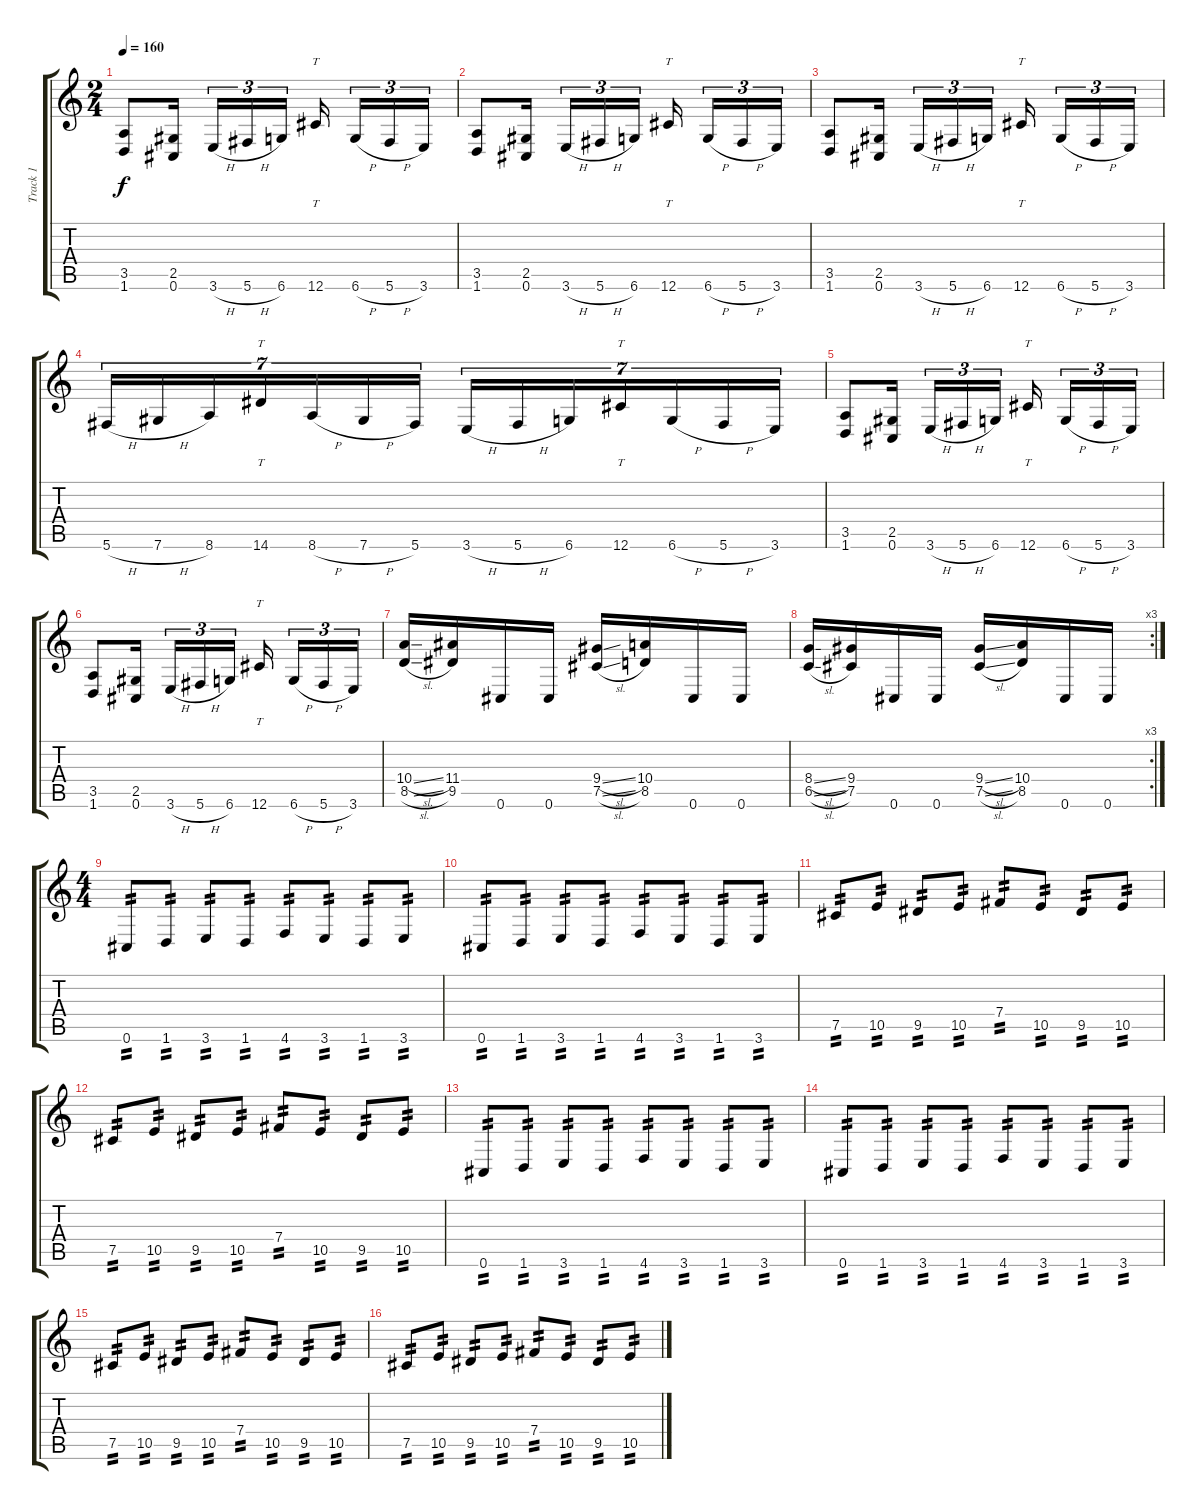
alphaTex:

\track ("Track 1" "Track 1") {instrument acousticguitarsteel}
\staff {score tabs}
\tuning (Db4 Ab3 E3 B2 Gb2 Db2) {hide}
\ts (2 4)
\tempo 160
\clef g2
\ks c
(3.5 1.6).8{dy f} (2.5 0.6).16{beam splitsecondary} 3.6{h}.16{tu (3 2)} 5.6{h}.16{tu (3 2)} 6.6.16{tu (3 2) beam splitsecondary} 12.6.16{tt beam splitsecondary} 6.6{h}.16{tu (3 2)} 5.6{h}.16{tu (3 2)} 3.6.16{tu (3 2)} |
(3.5 1.6).8 (2.5 0.6).16{beam splitsecondary} 3.6{h}.16{tu (3 2)} 5.6{h}.16{tu (3 2)} 6.6.16{tu (3 2) beam splitsecondary} 12.6.16{tt beam splitsecondary} 6.6{h}.16{tu (3 2)} 5.6{h}.16{tu (3 2)} 3.6.16{tu (3 2)} |
(3.5 1.6).8 (2.5 0.6).16{beam splitsecondary} 3.6{h}.16{tu (3 2)} 5.6{h}.16{tu (3 2)} 6.6.16{tu (3 2) beam splitsecondary} 12.6.16{tt beam splitsecondary} 6.6{h}.16{tu (3 2)} 5.6{h}.16{tu (3 2)} 3.6.16{tu (3 2)} |
5.6{h}.16{tu (7 4)} 7.6{h}.16{tu (7 4)} 8.6.16{tu (7 4)} 14.6.16{tt tu (7 4)} 8.6{h}.16{tu (7 4)} 7.6{h}.16{tu (7 4)} 5.6.16{tu (7 4)} 3.6{h}.16{tu (7 4)} 5.6{h}.16{tu (7 4)} 6.6.16{tu (7 4)} 12.6.16{tt tu (7 4)} 6.6{h}.16{tu (7 4)} 5.6{h}.16{tu (7 4)} 3.6.16{tu (7 4)} |
(3.5 1.6).8 (2.5 0.6).16{beam splitsecondary} 3.6{h}.16{tu (3 2)} 5.6{h}.16{tu (3 2)} 6.6.16{tu (3 2) beam splitsecondary} 12.6.16{tt beam splitsecondary} 6.6{h}.16{tu (3 2)} 5.6{h}.16{tu (3 2)} 3.6.16{tu (3 2)} |
(3.5 1.6).8 (2.5 0.6).16{beam splitsecondary} 3.6{h}.16{tu (3 2)} 5.6{h}.16{tu (3 2)} 6.6.16{tu (3 2) beam splitsecondary} 12.6.16{tt beam splitsecondary} 6.6{h}.16{tu (3 2)} 5.6{h}.16{tu (3 2)} 3.6.16{tu (3 2)} |
(10.4{sl} 8.5{sl}).16 (11.4 9.5).16 0.6.16 0.6.16 (9.4{sl} 7.5{sl}).16 (10.4 8.5).16 0.6.16 0.6.16 |
\rc 3
(8.4{sl} 6.5{sl}).16 (9.4 7.5).16 0.6.16 0.6.16 (9.4{sl} 7.5{sl}).16 (10.4 8.5).16 0.6.16 0.6.16 |
\ts (4 4)
0.6.8{tp 2} 1.6.8{tp 2} 3.6.8{tp 2} 1.6.8{tp 2} 4.6.8{tp 2} 3.6.8{tp 2} 1.6.8{tp 2} 3.6.8{tp 2} |
0.6.8{tp 2} 1.6.8{tp 2} 3.6.8{tp 2} 1.6.8{tp 2} 4.6.8{tp 2} 3.6.8{tp 2} 1.6.8{tp 2} 3.6.8{tp 2} |
7.5.8{tp 2} 10.5.8{tp 2} 9.5.8{tp 2} 10.5.8{tp 2} 7.4.8{tp 2} 10.5.8{tp 2} 9.5.8{tp 2} 10.5.8{tp 2} |
7.5.8{tp 2} 10.5.8{tp 2} 9.5.8{tp 2} 10.5.8{tp 2} 7.4.8{tp 2} 10.5.8{tp 2} 9.5.8{tp 2} 10.5.8{tp 2} |
0.6.8{tp 2} 1.6.8{tp 2} 3.6.8{tp 2} 1.6.8{tp 2} 4.6.8{tp 2} 3.6.8{tp 2} 1.6.8{tp 2} 3.6.8{tp 2} |
0.6.8{tp 2} 1.6.8{tp 2} 3.6.8{tp 2} 1.6.8{tp 2} 4.6.8{tp 2} 3.6.8{tp 2} 1.6.8{tp 2} 3.6.8{tp 2} |
7.5.8{tp 2} 10.5.8{tp 2} 9.5.8{tp 2} 10.5.8{tp 2} 7.4.8{tp 2} 10.5.8{tp 2} 9.5.8{tp 2} 10.5.8{tp 2} |
7.5.8{tp 2} 10.5.8{tp 2} 9.5.8{tp 2} 10.5.8{tp 2} 7.4.8{tp 2} 10.5.8{tp 2} 9.5.8{tp 2} 10.5.8{tp 2}
